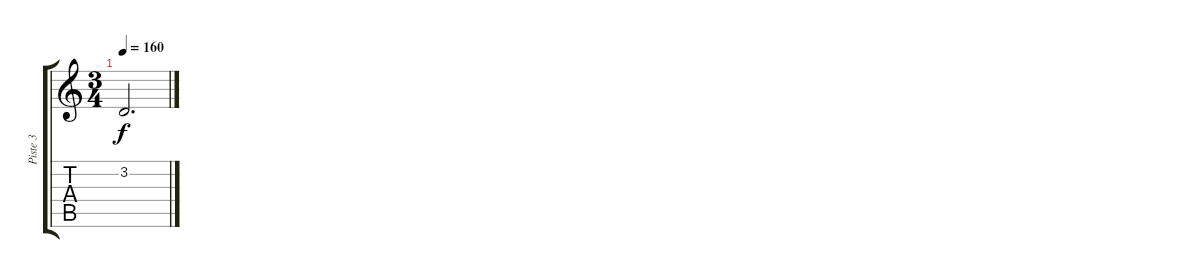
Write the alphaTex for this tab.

\track ("Piste 3" "Piste 3") {instrument choiraahs}
\staff {score tabs}
\tuning (E4 B3 G3 D3 A2 E2) {hide}
\ts (3 4)
\tempo 160
\clef g2
\ks c
3.2{t}.2{d dy f}
